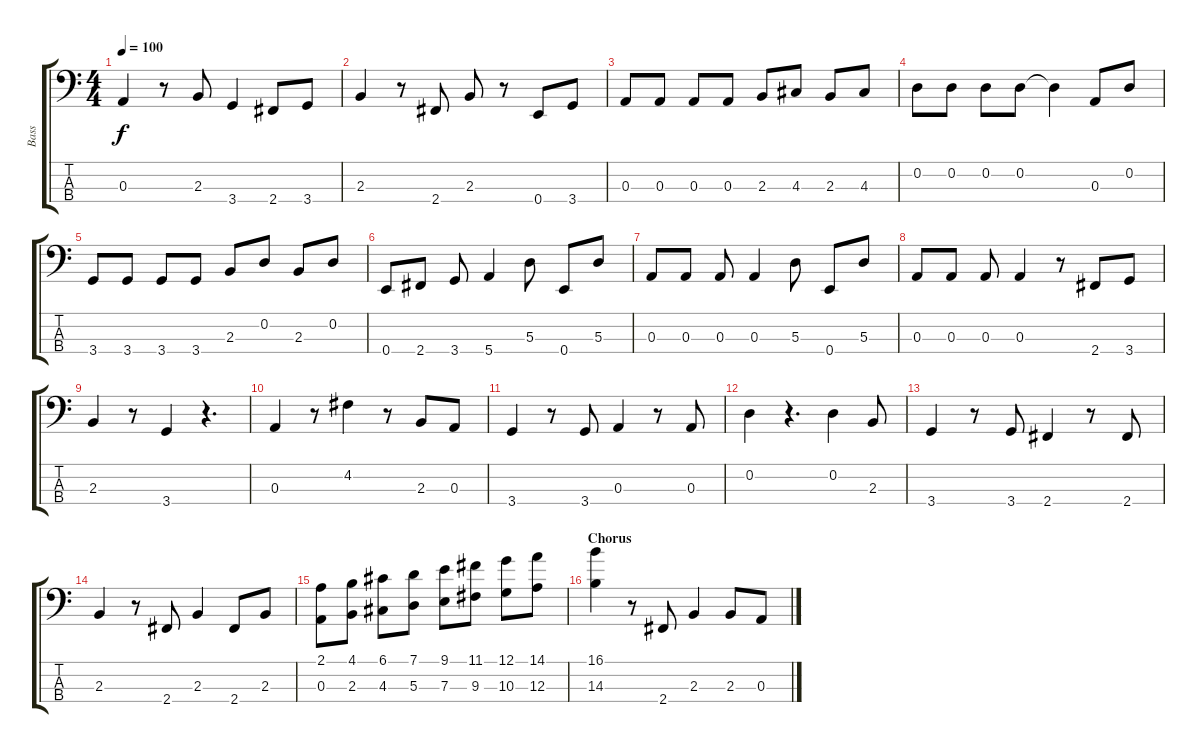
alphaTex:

\track ("Bass" "Bass") {instrument electricbasspick}
\staff {score tabs}
\tuning (G2 D2 A1 E1) {hide}
\ts (4 4)
\tempo 100
\clef f4
\ks c
0.3.4{dy f} r.8 2.3.8 3.4.4 2.4.8 3.4.8 |
2.3.4 r.8 2.4.8 2.3.8 r.8 0.4.8 3.4.8 |
0.3.8 0.3.8 0.3.8 0.3.8 2.3.8 4.3.8 2.3.8 4.3.8 |
0.2.8 0.2.8 0.2.8 0.2.8 0.2{t}.4 0.3.8 0.2.8 |
3.4.8 3.4.8 3.4.8 3.4.8 2.3.8 0.2.8 2.3.8 0.2.8 |
0.4.8 2.4.8 3.4.8 5.4.4 5.3.8 0.4.8 5.3.8 |
0.3.8 0.3.8 0.3.8 0.3.4 5.3.8 0.4.8 5.3.8 |
0.3.8 0.3.8 0.3.8 0.3.4 r.8 2.4.8 3.4.8 |
2.3.4 r.8 3.4.4 r.4{d} |
0.3.4 r.8 4.2.4 r.8 2.3.8 0.3.8 |
3.4.4 r.8 3.4.8 0.3.4 r.8 0.3.8 |
0.2.4 r.4{d} 0.2.4 2.3.8 |
3.4.4 r.8 3.4.8 2.4.4 r.8 2.4.8 |
2.3.4 r.8 2.4.8 2.3.4 2.4.8 2.3.8 |
(2.1 0.3).8 (4.1 2.3).8 (6.1 4.3).8 (7.1 5.3).8 (9.1 7.3).8 (11.1 9.3).8 (12.1 10.3).8 (14.1 12.3).8 |
\section ("" "Chorus")
(16.1 14.3).4 r.8 2.4.8 2.3.4 2.3.8 0.3.8
